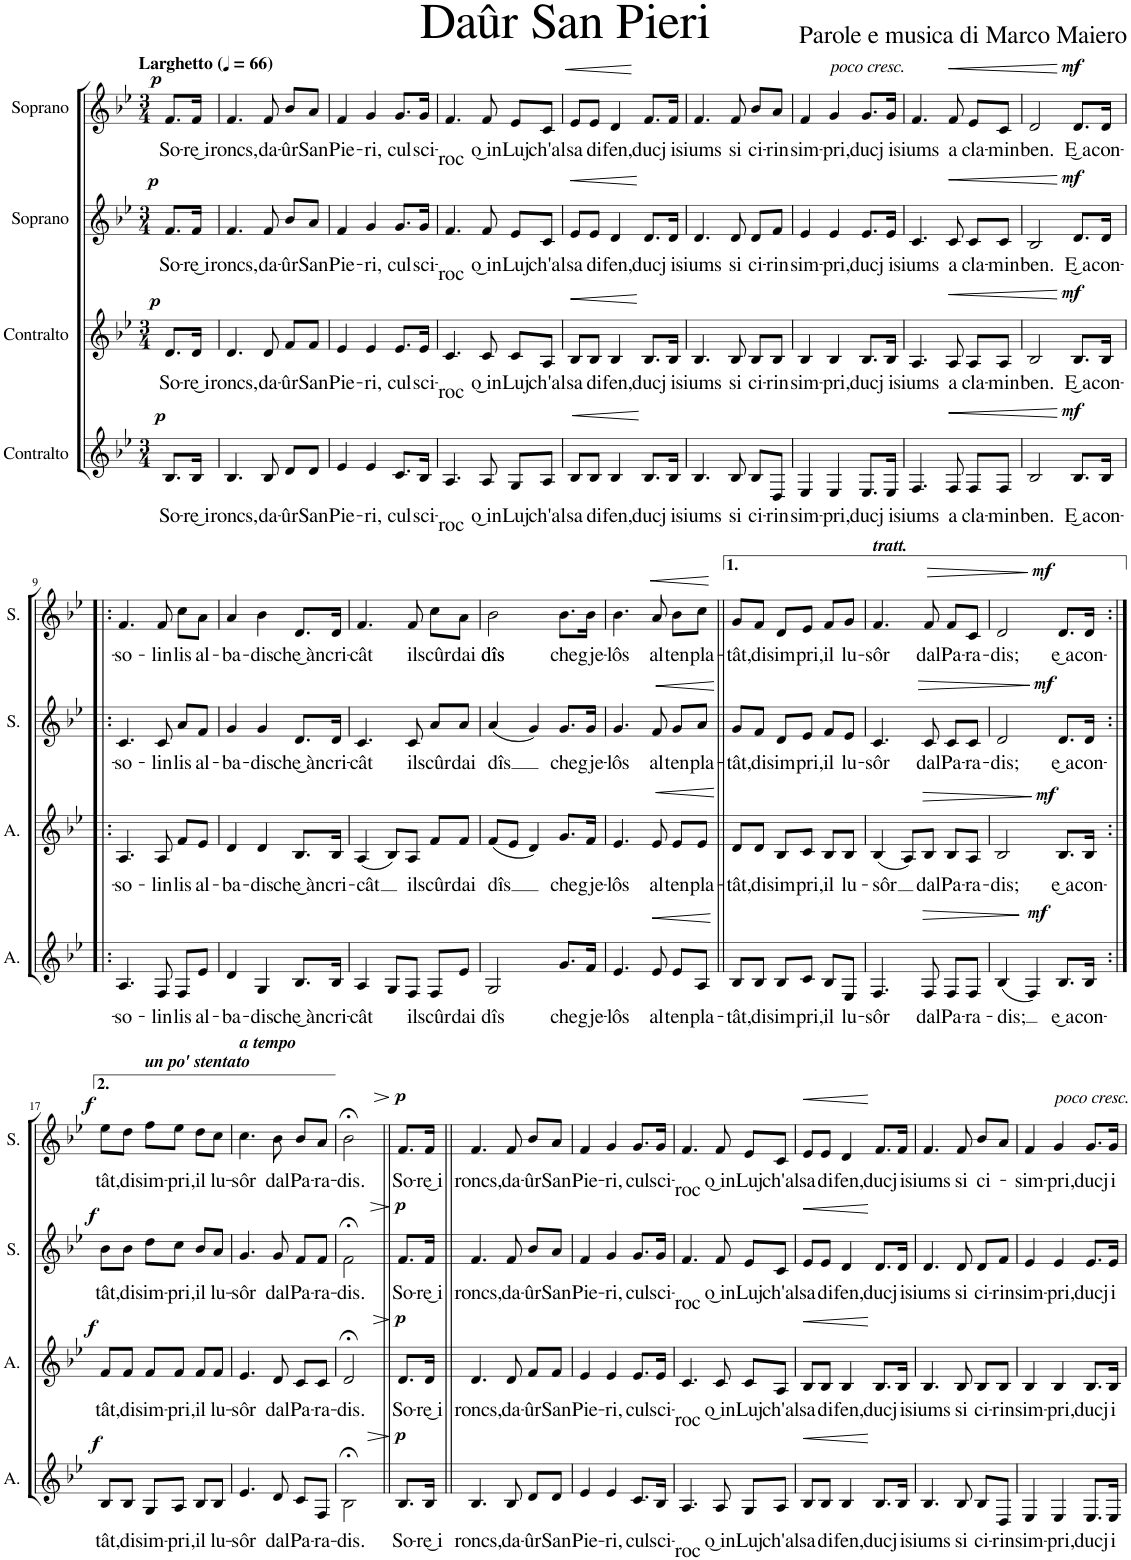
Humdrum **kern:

**kern	**text	**dynam	**kern	**text	**dynam	**kern	**text	**dynam	**kern	**text	**dynam
*part4	*part4	*part4	*part3	*part3	*part3	*part2	*part2	*part2	*part1	*part1	*part1
*staff4	*staff4	*staff4	*staff3	*staff3	*staff3	*staff2	*staff2	*staff2	*staff1	*staff1	*staff1
*I"Contralto	*	*	*I"Contralto	*	*	*I"Soprano	*	*	*I"Soprano	*	*
*	*	*	*	*	*	*I'S.	*	*	*I'S.	*	*
*clefG2	*	*	*clefG2	*	*	*clefG2	*	*	*clefG2	*	*
*k[b-e-]	*	*	*k[b-e-]	*	*	*k[b-e-]	*	*	*k[b-e-]	*	*
*M3/4	*	*	*M3/4	*	*	*M3/4	*	*	*M3/4	*	*
*MM66	*	*	*MM66	*	*	*MM66	*	*	*MM66	*	*
=	=	=	=	=	=	=	=	=	=	=	=
!	!	!	!	!	!	!	!	!	!LO:TX:a:B:t=Larghetto	!	!
!	!LO:LY:b	!LO:DY:a	!	!LO:LY:b	!LO:DY:a	!	!LO:LY:b	!LO:DY:a	!	!LO:LY:b	!LO:DY:a
8.B-/L	So-	p	8.d/L	So-	p	8.f/L	So-	p	8.f/L	So-	p
!	!LO:LY:b	!	!	!LO:LY:b	!	!	!LO:LY:b	!	!	!LO:LY:b	!
16B-/Jk	-re͜ i	.	16d/Jk	-re͜ i	.	16f/Jk	-re͜ i	.	16f/Jk	-re͜ i	.
=1	=1	=1	=1	=1	=1	=1	=1	=1	=1	=1	=1
!	!LO:LY:b	!	!	!LO:LY:b	!	!	!LO:LY:b	!	!	!LO:LY:b	!
4.B-/	roncs,	.	4.d/	roncs,	.	4.f/	roncs,	.	4.f/	roncs,	.
!	!LO:LY:b	!	!	!LO:LY:b	!	!	!LO:LY:b	!	!	!LO:LY:b	!
8B-/	da-	.	8d/	da-	.	8f/	da-	.	8f/	da-	.
!	!LO:LY:b	!	!	!LO:LY:b	!	!	!LO:LY:b	!	!	!LO:LY:b	!
8d/L	-ûr	.	8f/L	-ûr	.	8b-/L	-ûr	.	8b-/L	-ûr	.
!	!LO:LY:b	!	!	!LO:LY:b	!	!	!LO:LY:b	!	!	!LO:LY:b	!
8d/J	San	.	8f/J	San	.	8a/J	San	.	8a/J	San	.
=2	=2	=2	=2	=2	=2	=2	=2	=2	=2	=2	=2
!	!LO:LY:b	!	!	!LO:LY:b	!	!	!LO:LY:b	!	!	!LO:LY:b	!
4e-/	Pie-	.	4e-/	Pie-	.	4f/	Pie-	.	4f/	Pie-	.
!	!LO:LY:b	!	!	!LO:LY:b	!	!	!LO:LY:b	!	!	!LO:LY:b	!
4e-/	-ri,	.	4e-/	-ri,	.	4g/	-ri,	.	4g/	-ri,	.
!	!LO:LY:b	!	!	!LO:LY:b	!	!	!LO:LY:b	!	!	!LO:LY:b	!
8.c/L	cul	.	8.e-/L	cul	.	8.g/L	cul	.	8.g/L	cul	.
!	!LO:LY:b	!	!	!LO:LY:b	!	!	!LO:LY:b	!	!	!LO:LY:b	!
16B-/Jk	sci-	.	16e-/Jk	sci-	.	16g/Jk	sci-	.	16g/Jk	sci-	.
=3	=3	=3	=3	=3	=3	=3	=3	=3	=3	=3	=3
!	!LO:LY:b	!	!	!LO:LY:b	!	!	!LO:LY:b	!	!	!LO:LY:b	!
4.A/	-roc	.	4.c/	-roc	.	4.f/	-roc	.	4.f/	-roc	.
!	!LO:LY:b	!	!	!LO:LY:b	!	!	!LO:LY:b	!	!	!LO:LY:b	!
8A/	o͜ in	.	8c/	o͜ in	.	8f/	o͜ in	.	8f/	o͜ in	.
!	!LO:LY:b	!	!	!LO:LY:b	!	!	!LO:LY:b	!	!	!LO:LY:b	!
8G/L	Luj	.	8c/L	Luj	.	8e-/L	Luj	.	8e-/L	Luj	.
!	!LO:LY:b	!	!	!LO:LY:b	!	!	!LO:LY:b	!	!	!LO:LY:b	!
8A/J	ch'al	.	8A/J	ch'al	.	8c/J	ch'al	.	8c/J	ch'al	.
=4	=4	=4	=4	=4	=4	=4	=4	=4	=4	=4	=4
!	!LO:LY:b	!LO:HP:b	!	!LO:LY:b	!LO:HP:b	!	!LO:LY:b	!LO:HP:b	!	!LO:LY:b	!LO:HP:b
8B-/L	sa	<	8B-/L	sa	<	8e-/L	sa	<	8e-/L	sa	<
!	!LO:LY:b	!	!	!LO:LY:b	!	!	!LO:LY:b	!	!	!LO:LY:b	!
8B-/J	di	.	8B-/J	di	.	8e-/J	di	.	8e-/J	di	.
!	!LO:LY:b	!	!	!LO:LY:b	!	!	!LO:LY:b	!	!	!LO:LY:b	!
4B-/	fen,	.	4B-/	fen,	.	4d/	fen,	.	4d/	fen,	.
!	!LO:LY:b	!	!	!LO:LY:b	!	!	!LO:LY:b	!	!	!LO:LY:b	!
8.B-/L	ducj	[	8.B-/L	ducj	[	8.d/L	ducj	[	8.f/L	ducj	[
!	!LO:LY:b	!	!	!LO:LY:b	!	!	!LO:LY:b	!	!	!LO:LY:b	!
16B-/Jk	i	.	16B-/Jk	i	.	16d/Jk	i	.	16f/Jk	i	.
=5	=5	=5	=5	=5	=5	=5	=5	=5	=5	=5	=5
!	!LO:LY:b	!	!	!LO:LY:b	!	!	!LO:LY:b	!	!	!LO:LY:b	!
4.B-/	siums	.	4.B-/	siums	.	4.d/	siums	.	4.f/	siums	.
!	!LO:LY:b	!	!	!LO:LY:b	!	!	!LO:LY:b	!	!	!LO:LY:b	!
8B-/	si	.	8B-/	si	.	8d/	si	.	8f/	si	.
!	!LO:LY:b	!	!	!LO:LY:b	!	!	!LO:LY:b	!	!	!LO:LY:b	!
8B-/L	ci-	.	8B-/L	ci-	.	8d/L	ci-	.	8b-/L	ci-	.
!	!LO:LY:b	!	!	!LO:LY:b	!	!	!LO:LY:b	!	!	!LO:LY:b	!
8D/J	-rin	.	8B-/J	-rin	.	8f/J	-rin	.	8a/J	-rin	.
=6	=6	=6	=6	=6	=6	=6	=6	=6	=6	=6	=6
!	!LO:LY:b	!	!	!LO:LY:b	!	!	!LO:LY:b	!	!	!LO:LY:b	!
4E-/	sim-	.	4B-/	sim-	.	4e-/	sim-	.	4f/	sim-	.
!	!	!	!	!	!	!	!	!	!LO:TX:a:i:t=poco cresc.	!	!
!	!LO:LY:b	!	!	!LO:LY:b	!	!	!LO:LY:b	!	!	!LO:LY:b	!
4E-/	-pri,	.	4B-/	-pri,	.	4e-/	-pri,	.	4g/	-pri,	.
!	!LO:LY:b	!	!	!LO:LY:b	!	!	!LO:LY:b	!	!	!LO:LY:b	!
8.E-/L	ducj	.	8.B-/L	ducj	.	8.e-/L	ducj	.	8.g/L	ducj	.
!	!LO:LY:b	!	!	!LO:LY:b	!	!	!LO:LY:b	!	!	!LO:LY:b	!
16E-/Jk	i	.	16B-/Jk	i	.	16e-/Jk	i	.	16g/Jk	i	.
=7	=7	=7	=7	=7	=7	=7	=7	=7	=7	=7	=7
!	!LO:LY:b	!	!	!LO:LY:b	!	!	!LO:LY:b	!	!	!LO:LY:b	!
4.F/	siums	.	4.A/	siums	.	4.c/	siums	.	4.f/	siums	.
!	!LO:LY:b	!LO:HP:b	!	!LO:LY:b	!LO:HP:b	!	!LO:LY:b	!LO:HP:b	!	!LO:LY:b	!LO:HP:b
8F/	a	<	8A/	a	<	8c/	a	<	8f/	a	<
!	!LO:LY:b	!	!	!LO:LY:b	!	!	!LO:LY:b	!	!	!LO:LY:b	!
8F/L	cla-	.	8A/L	cla-	.	8c/L	cla-	.	8e-/L	cla-	.
!	!LO:LY:b	!	!	!LO:LY:b	!	!	!LO:LY:b	!	!	!LO:LY:b	!
8F/J	-min	.	8A/J	-min	.	8c/J	-min	.	8c/J	-min	.
=8	=8	=8	=8	=8	=8	=8	=8	=8	=8	=8	=8
!	!LO:LY:b	!	!	!LO:LY:b	!	!	!LO:LY:b	!	!	!LO:LY:b	!
2B-/	ben.	.	2B-/	ben.	.	2B-/	ben.	.	2d/	ben.	.
!	!LO:LY:b	!LO:DY:n=1:a	!	!LO:LY:b	!LO:DY:n=1:a	!	!LO:LY:b	!LO:DY:n=1:a	!	!LO:LY:b	!LO:DY:n=1:a
8.B-/L	E͜ a	[ mf	8.B-/L	E͜ a	[ mf	8.d/L	E͜ a	[ mf	8.d/L	E͜ a	[ mf
!	!LO:LY:b	!	!	!LO:LY:b	!	!	!LO:LY:b	!	!	!LO:LY:b	!
16B-/Jk	con-	.	16B-/Jk	con-	.	16d/Jk	con-	.	16d/Jk	con-	.
!!LO:LB:g=z
=9!|:	=9!|:	=9!|:	=9!|:	=9!|:	=9!|:	=9!|:	=9!|:	=9!|:	=9!|:	=9!|:	=9!|:
!	!LO:LY:b	!	!	!LO:LY:b	!	!	!LO:LY:b	!	!	!LO:LY:b	!
4.A/	-so-	.	4.A/	-so-	.	4.c/	-so-	.	4.f/	-so-	.
!	!LO:LY:b	!	!	!LO:LY:b	!	!	!LO:LY:b	!	!	!LO:LY:b	!
8F/	-lin	.	8A/	-lin	.	8c/	-lin	.	8f/	-lin	.
!	!LO:LY:b	!	!	!LO:LY:b	!	!	!LO:LY:b	!	!	!LO:LY:b	!
8F/L	lis	.	8f/L	lis	.	8a/L	lis	.	8cc\L	lis	.
!	!LO:LY:b	!	!	!LO:LY:b	!	!	!LO:LY:b	!	!	!LO:LY:b	!
8e-/J	al-	.	8e-/J	al-	.	8f/J	al-	.	8a\J	al-	.
=10	=10	=10	=10	=10	=10	=10	=10	=10	=10	=10	=10
!	!LO:LY:b	!	!	!LO:LY:b	!	!	!LO:LY:b	!	!	!LO:LY:b	!
4d/	-ba-	.	4d/	-ba-	.	4g/	-ba-	.	4a/	-ba-	.
!	!LO:LY:b	!	!	!LO:LY:b	!	!	!LO:LY:b	!	!	!LO:LY:b	!
4G/	-dis	.	4d/	-dis	.	4g/	-dis	.	4b-\	-dis	.
!	!LO:LY:b	!	!	!LO:LY:b	!	!	!LO:LY:b	!	!	!LO:LY:b	!
8.B-/L	che͜ àn	.	8.B-/L	che͜ àn	.	8.d/L	che͜ àn	.	8.d/L	che͜ àn	.
!	!LO:LY:b	!	!	!LO:LY:b	!	!	!LO:LY:b	!	!	!LO:LY:b	!
16B-/Jk	cri-	.	16B-/Jk	cri-	.	16d/Jk	cri-	.	16d/Jk	cri-	.
=11	=11	=11	=11	=11	=11	=11	=11	=11	=11	=11	=11
!	!LO:LY:b	!	!	!LO:LY:b	!	!	!LO:LY:b	!	!	!LO:LY:b	!
4A/	-cât	.	(4A/	-cât	.	4.c/	-cât	.	4.f/	-cât	.
8G/L	.	.	8B-/L)	.	.	.	.	.	.	.	.
!	!LO:LY:b	!	!	!LO:LY:b	!	!	!LO:LY:b	!	!	!LO:LY:b	!
8F/J	il	.	8A/J	il	.	8c/	il	.	8f/	il	.
!	!LO:LY:b	!	!	!LO:LY:b	!	!	!LO:LY:b	!	!	!LO:LY:b	!
8F/L	scûr	.	8f/L	scûr	.	8a/L	scûr	.	8cc\L	scûr	.
!	!LO:LY:b	!	!	!LO:LY:b	!	!	!LO:LY:b	!	!	!LO:LY:b	!
8e-/J	dai	.	8f/J	dai	.	8a/J	dai	.	8a\J	dai	.
=12	=12	=12	=12	=12	=12	=12	=12	=12	=12	=12	=12
!	!LO:LY:b	!	!	!LO:LY:b	!	!	!LO:LY:b	!	!	!LO:LY:b	!
2G/	dîs	.	(8f/L	-dîs	.	(4a/	dîs	.	2b-\	dîs	.
.	.	.	8e-/J	.	.	.	.	.	.	.	.
.	.	.	4d/)	.	.	4g/)	.	.	.	.	.
!	!LO:LY:b	!	!	!LO:LY:b	!	!	!LO:LY:b	!	!	!LO:LY:b	!
8.g/L	che	.	8.g/L	che	.	8.g/L	che	.	8.b-\L	che	.
!	!LO:LY:b	!	!	!LO:LY:b	!	!	!LO:LY:b	!	!	!LO:LY:b	!
16f/Jk	gje-	.	16f/Jk	gje-	.	16g/Jk	gje-	.	16b-\Jk	gje-	.
=13	=13	=13	=13	=13	=13	=13	=13	=13	=13	=13	=13
!	!LO:LY:b	!	!	!LO:LY:b	!	!	!LO:LY:b	!	!	!LO:LY:b	!
4.e-/	-lôs	.	4.e-/	-lôs	.	4.g/	-lôs	.	4.b-\	-lôs	.
!	!LO:LY:b	!LO:HP:b	!	!LO:LY:b	!LO:HP:b	!	!LO:LY:b	!LO:HP:b	!	!LO:LY:b	!LO:HP:b
8e-/	al	<	8e-/	al	<	8f/	al	<	8a/	al	<
!	!LO:LY:b	!	!	!LO:LY:b	!	!	!LO:LY:b	!	!	!LO:LY:b	!
8e-/L	ten	.	8e-/L	ten	.	8g/L	ten	.	8b-\L	ten	.
!	!LO:LY:b	!	!	!LO:LY:b	!	!	!LO:LY:b	!	!	!LO:LY:b	!
8A/J	pla-	.	8e-/J	pla-	.	8a/J	pla-	.	8cc\J	pla-	.
.	.	[	.	.	[	.	.	[	.	.	[
=14||	=14||	=14||	=14||	=14||	=14||	=14||	=14||	=14||	=14||	=14||	=14||
!	!LO:LY:b	!	!	!LO:LY:b	!	!	!LO:LY:b	!	!	!LO:LY:b	!
8B-/L	-tât,	.	8d/L	-tât,	.	8g/L	-tât,	.	8g/L	-tât,	.
!	!LO:LY:b	!	!	!LO:LY:b	!	!	!LO:LY:b	!	!	!LO:LY:b	!
8B-/J	di	.	8d/J	di	.	8f/J	di	.	8f/J	di	.
!	!LO:LY:b	!	!	!LO:LY:b	!	!	!LO:LY:b	!	!	!LO:LY:b	!
8B-/L	sim	.	8B-/L	sim	.	8d/L	sim	.	8d/L	sim	.
!	!LO:LY:b	!	!	!LO:LY:b	!	!	!LO:LY:b	!	!	!LO:LY:b	!
8c/J	pri,	.	8c/J	pri,	.	8e-/J	pri,	.	8e-/J	pri,	.
!	!LO:LY:b	!	!	!LO:LY:b	!	!	!LO:LY:b	!	!	!LO:LY:b	!
8B-/L	il	.	8B-/L	il	.	8f/L	il	.	8f/L	il	.
!	!LO:LY:b	!	!	!LO:LY:b	!	!	!LO:LY:b	!	!	!LO:LY:b	!
8E-/J	lu-	.	8B-/J	lu-	.	8e-/J	lu-	.	8g/J	lu-	.
=15	=15	=15	=15	=15	=15	=15	=15	=15	=15	=15	=15
!	!	!	!	!	!	!	!	!	!LO:TX:a:Bi:t=tratt.	!	!
!	!LO:LY:b	!	!	!LO:LY:b	!	!	!LO:LY:b	!	!	!LO:LY:b	!
4.F/	-sôr	.	(4B-/	-sôr	.	4.c/	-sôr	.	4.f/	-sôr	.
.	.	.	8A/L)	.	.	.	.	.	.	.	.
!	!LO:LY:b	!LO:HP:b	!	!LO:LY:b	!LO:HP:b	!	!LO:LY:b	!LO:HP:b	!	!LO:LY:b	!LO:HP:b
8F/	dal	>	8B-/J	dal	>	8c/	dal	>	8f/	dal	>
!	!LO:LY:b	!	!	!LO:LY:b	!	!	!LO:LY:b	!	!	!LO:LY:b	!
8F/L	Pa-	.	8B-/L	Pa-	.	8c/L	Pa-	.	8f/L	Pa-	.
!	!LO:LY:b	!	!	!LO:LY:b	!	!	!LO:LY:b	!	!	!LO:LY:b	!
8F/J	-ra-	.	8A/J	-ra-	.	8c/J	-ra-	.	8c/J	-ra-	.
=16	=16	=16	=16	=16	=16	=16	=16	=16	=16	=16	=16
!	!LO:LY:b	!	!	!LO:LY:b	!	!	!LO:LY:b	!	!	!LO:LY:b	!
(4B-/	-dis;	.	2B-/	-dis;	.	2d/	-dis;	.	2d/	-dis;	.
!	!	!LO:DY:n=1:a	!	!	!	!	!	!	!	!	!
4F/)	.	] mf	.	.	.	.	.	.	.	.	.
!	!LO:LY:b	!	!	!LO:LY:b	!LO:DY:n=1:a	!	!LO:LY:b	!LO:DY:n=1:a	!	!LO:LY:b	!LO:DY:n=1:a
8.B-/L	e͜ a	.	8.B-/L	e͜ a	] mf	8.d/L	e͜ a	] mf	8.d/L	e͜ a	] mf
!	!LO:LY:b	!	!	!LO:LY:b	!	!	!LO:LY:b	!	!	!LO:LY:b	!
16B-/Jk	con-	.	16B-/Jk	con-	.	16d/Jk	con-	.	16d/Jk	con-	.
!!LO:LB:g=z
=17:|!	=17:|!	=17:|!	=17:|!	=17:|!	=17:|!	=17:|!	=17:|!	=17:|!	=17:|!	=17:|!	=17:|!
!	!LO:LY:b	!LO:DY:a	!	!LO:LY:b	!LO:DY:a	!	!LO:LY:b	!LO:DY:a	!	!LO:LY:b	!LO:DY:a
8B-/L	-tât,	f	8f/L	-tât,	f	8b-\L	-tât,	f	8ee-\L	-tât,	f
!	!LO:LY:b	!	!	!LO:LY:b	!	!	!LO:LY:b	!	!	!LO:LY:b	!
8B-/J	di	.	8f/J	di	.	8b-\J	di	.	8dd\J	di	.
!	!	!	!	!	!	!	!	!	!LO:TX:a:Bi:t=un po' stentato	!	!
!	!LO:LY:b	!	!	!LO:LY:b	!	!	!LO:LY:b	!	!	!LO:LY:b	!
8G/L	sim-	.	8f/L	sim-	.	8dd\L	sim-	.	8ff\L	sim-	.
!	!LO:LY:b	!	!	!LO:LY:b	!	!	!LO:LY:b	!	!	!LO:LY:b	!
8A/J	-pri,	.	8f/J	-pri,	.	8cc\J	-pri,	.	8ee-\J	-pri,	.
!	!LO:LY:b	!	!	!LO:LY:b	!	!	!LO:LY:b	!	!	!LO:LY:b	!
8B-/L	il	.	8f/L	il	.	8b-/L	il	.	8dd\L	il	.
!	!LO:LY:b	!	!	!LO:LY:b	!	!	!LO:LY:b	!	!	!LO:LY:b	!
8B-/J	lu-	.	8f/J	lu-	.	8a/J	lu-	.	8cc\J	lu-	.
=18	=18	=18	=18	=18	=18	=18	=18	=18	=18	=18	=18
!	!	!	!	!	!	!	!	!	!LO:TX:a:Bi:t=a tempo	!	!
!	!LO:LY:b	!	!	!LO:LY:b	!	!	!LO:LY:b	!	!	!LO:LY:b	!
4.e-/	-sôr	.	4.e-/	-sôr	.	4.g/	-sôr	.	4.cc\	-sôr	.
!	!LO:LY:b	!	!	!LO:LY:b	!	!	!LO:LY:b	!	!	!LO:LY:b	!
8d/	dal	.	8d/	dal	.	8g/	dal	.	8b-\	dal	.
!	!LO:LY:b	!	!	!LO:LY:b	!	!	!LO:LY:b	!	!	!LO:LY:b	!
8c/L	Pa-	.	8c/L	Pa-	.	8f/L	Pa-	.	8b-/L	Pa-	.
!	!LO:LY:b	!	!	!LO:LY:b	!	!	!LO:LY:b	!	!	!LO:LY:b	!
8F/J	-ra-	.	8c/J	-ra-	.	8f/J	-ra-	.	8a/J	-ra-	.
=19	=19	=19	=19	=19	=19	=19	=19	=19	=19	=19	=19
!	!LO:LY:b	!LO:HP:b	!	!LO:LY:b	!LO:HP:b	!	!LO:LY:b	!LO:HP:b	!	!LO:LY:b	!LO:HP:b
2B-;<\	-dis.	>	2d;</	-dis.	>	2f;<\	-dis.	>	2b-;<\	-dis.	>
.	.	]	.	.	]	.	.	]	.	.	]
=20||	=20||	=20||	=20||	=20||	=20||	=20||	=20||	=20||	=20||	=20||	=20||
!	!LO:LY:b	!LO:DY:a	!	!LO:LY:b	!LO:DY:a	!	!LO:LY:b	!LO:DY:a	!	!LO:LY:b	!LO:DY:a
8.B-/L	So-	p	8.d/L	So-	p	8.f/L	So-	p	8.f/L	So-	p
!	!LO:LY:b	!	!	!LO:LY:b	!	!	!LO:LY:b	!	!	!LO:LY:b	!
16B-/Jk	-re͜ i	.	16d/Jk	-re͜ i	.	16f/Jk	-re͜ i	.	16f/Jk	-re͜ i	.
=21||	=21||	=21||	=21||	=21||	=21||	=21||	=21||	=21||	=21||	=21||	=21||
!	!LO:LY:b	!	!	!LO:LY:b	!	!	!LO:LY:b	!	!	!LO:LY:b	!
4.B-/	roncs,	.	4.d/	roncs,	.	4.f/	roncs,	.	4.f/	roncs,	.
!	!LO:LY:b	!	!	!LO:LY:b	!	!	!LO:LY:b	!	!	!LO:LY:b	!
8B-/	da-	.	8d/	da-	.	8f/	da-	.	8f/	da-	.
!	!LO:LY:b	!	!	!LO:LY:b	!	!	!LO:LY:b	!	!	!LO:LY:b	!
8d/L	-ûr	.	8f/L	-ûr	.	8b-/L	-ûr	.	8b-/L	-ûr	.
!	!LO:LY:b	!	!	!LO:LY:b	!	!	!LO:LY:b	!	!	!LO:LY:b	!
8d/J	San	.	8f/J	San	.	8a/J	San	.	8a/J	San	.
=22	=22	=22	=22	=22	=22	=22	=22	=22	=22	=22	=22
!	!LO:LY:b	!	!	!LO:LY:b	!	!	!LO:LY:b	!	!	!LO:LY:b	!
4e-/	Pie-	.	4e-/	Pie-	.	4f/	Pie-	.	4f/	Pie-	.
!	!LO:LY:b	!	!	!LO:LY:b	!	!	!LO:LY:b	!	!	!LO:LY:b	!
4e-/	-ri,	.	4e-/	-ri,	.	4g/	-ri,	.	4g/	-ri,	.
!	!LO:LY:b	!	!	!LO:LY:b	!	!	!LO:LY:b	!	!	!LO:LY:b	!
8.c/L	cul	.	8.e-/L	cul	.	8.g/L	cul	.	8.g/L	cul	.
!	!LO:LY:b	!	!	!LO:LY:b	!	!	!LO:LY:b	!	!	!LO:LY:b	!
16B-/Jk	sci-	.	16e-/Jk	sci-	.	16g/Jk	sci-	.	16g/Jk	sci-	.
=23	=23	=23	=23	=23	=23	=23	=23	=23	=23	=23	=23
!	!LO:LY:b	!	!	!LO:LY:b	!	!	!LO:LY:b	!	!	!LO:LY:b	!
4.A/	-roc	.	4.c/	-roc	.	4.f/	-roc	.	4.f/	-roc	.
!	!LO:LY:b	!	!	!LO:LY:b	!	!	!LO:LY:b	!	!	!LO:LY:b	!
8A/	o͜ in	.	8c/	o͜ in	.	8f/	o͜ in	.	8f/	o͜ in	.
!	!LO:LY:b	!	!	!LO:LY:b	!	!	!LO:LY:b	!	!	!LO:LY:b	!
8G/L	Luj	.	8c/L	Luj	.	8e-/L	Luj	.	8e-/L	Luj	.
!	!LO:LY:b	!	!	!LO:LY:b	!	!	!LO:LY:b	!	!	!LO:LY:b	!
8A/J	ch'al	.	8A/J	ch'al	.	8c/J	ch'al	.	8c/J	ch'al	.
=24	=24	=24	=24	=24	=24	=24	=24	=24	=24	=24	=24
!	!LO:LY:b	!LO:HP:b	!	!LO:LY:b	!LO:HP:b	!	!LO:LY:b	!LO:HP:b	!	!LO:LY:b	!LO:HP:b
8B-/L	sa	<	8B-/L	sa	<	8e-/L	sa	<	8e-/L	sa	<
!	!LO:LY:b	!	!	!LO:LY:b	!	!	!LO:LY:b	!	!	!LO:LY:b	!
8B-/J	di	.	8B-/J	di	.	8e-/J	di	.	8e-/J	di	.
!	!LO:LY:b	!	!	!LO:LY:b	!	!	!LO:LY:b	!	!	!LO:LY:b	!
4B-/	fen,	.	4B-/	fen,	.	4d/	fen,	.	4d/	fen,	.
!	!LO:LY:b	!	!	!LO:LY:b	!	!	!LO:LY:b	!	!	!LO:LY:b	!
8.B-/L	ducj	[	8.B-/L	ducj	[	8.d/L	ducj	[	8.f/L	ducj	[
!	!LO:LY:b	!	!	!LO:LY:b	!	!	!LO:LY:b	!	!	!LO:LY:b	!
16B-/Jk	i	.	16B-/Jk	i	.	16d/Jk	i	.	16f/Jk	i	.
=25	=25	=25	=25	=25	=25	=25	=25	=25	=25	=25	=25
!	!LO:LY:b	!	!	!LO:LY:b	!	!	!LO:LY:b	!	!	!LO:LY:b	!
4.B-/	siums	.	4.B-/	siums	.	4.d/	siums	.	4.f/	siums	.
!	!LO:LY:b	!	!	!LO:LY:b	!	!	!LO:LY:b	!	!	!LO:LY:b	!
8B-/	si	.	8B-/	si	.	8d/	si	.	8f/	si	.
!	!LO:LY:b	!	!	!LO:LY:b	!	!	!LO:LY:b	!	!	!LO:LY:b	!
8B-/L	ci-	.	8B-/L	ci-	.	8d/L	ci-	.	8b-/L	ci-	.
!	!LO:LY:b	!	!	!LO:LY:b	!	!	!LO:LY:b	!	!	!	!
8D/J	-rin	.	8B-/J	-rin	.	8f/J	-rin	.	8a/J	.	.
=26	=26	=26	=26	=26	=26	=26	=26	=26	=26	=26	=26
!	!LO:LY:b	!	!	!LO:LY:b	!	!	!LO:LY:b	!	!	!LO:LY:b	!
4E-/	sim-	.	4B-/	sim-	.	4e-/	sim-	.	4f/	sim-	.
!	!	!	!	!	!	!	!	!	!LO:TX:a:i:t=poco cresc.	!	!
!	!LO:LY:b	!	!	!LO:LY:b	!	!	!LO:LY:b	!	!	!LO:LY:b	!
4E-/	-pri,	.	4B-/	-pri,	.	4e-/	-pri,	.	4g/	-pri,	.
!	!LO:LY:b	!	!	!LO:LY:b	!	!	!LO:LY:b	!	!	!LO:LY:b	!
8.E-/L	ducj	.	8.B-/L	ducj	.	8.e-/L	ducj	.	8.g/L	ducj	.
!	!LO:LY:b	!	!	!LO:LY:b	!	!	!LO:LY:b	!	!	!LO:LY:b	!
16E-/Jk	i	.	16B-/Jk	i	.	16e-/Jk	i	.	16g/Jk	i	.
=	=	=	=	=	=	=	=	=	=	=	=
*-	*-	*-	*-	*-	*-	*-	*-	*-	*-	*-	*-
